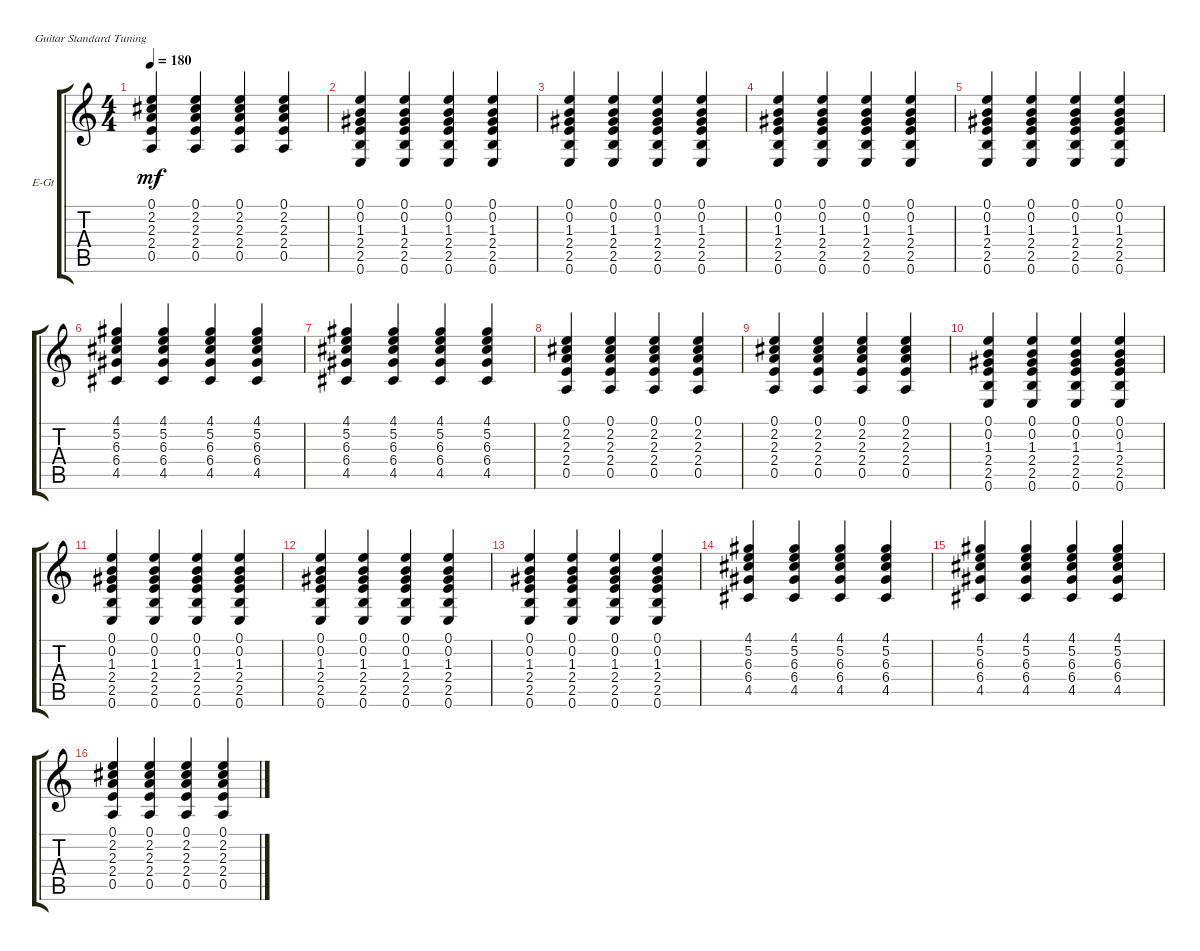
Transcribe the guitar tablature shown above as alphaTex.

\defaultSystemsLayout 4
\bracketExtendMode groupsimilarinstruments
\firstSystemTrackNameOrientation horizontal
\otherSystemsTrackNameOrientation horizontal
\track ("Electric Guitar" "E-Gt") {instrument overdrivenguitar}
\staff {score tabs}
\tuning (E4 B3 G3 D3 A2 E2)
\ts (4 4)
\tempo 180
\clef g2
\ks c
(2.2 2.3 2.4 0.5 0.1).4{dy mf} (2.2 2.3 2.4 0.5 0.1).4 (2.2 2.3 2.4 0.5 0.1).4 (2.2 2.3 2.4 0.5 0.1).4 |
(2.5 2.4 1.3 0.6 0.2 0.1).4 (2.5 2.4 1.3 0.6 0.2 0.1).4 (2.5 2.4 1.3 0.6 0.2 0.1).4 (2.5 2.4 1.3 0.6 0.2 0.1).4 |
(2.5 2.4 1.3 0.6 0.2 0.1).4 (2.5 2.4 1.3 0.6 0.2 0.1).4 (2.5 2.4 1.3 0.6 0.2 0.1).4 (2.5 2.4 1.3 0.6 0.2 0.1).4 |
(2.5 2.4 1.3 0.2 0.1 0.6).4 (2.5 2.4 1.3 0.2 0.1 0.6).4 (2.5 2.4 1.3 0.6 0.2 0.1).4 (2.5 2.4 1.3 0.1 0.2 0.6).4 |
(2.5 2.4 1.3 0.2 0.1 0.6).4 (2.5 2.4 1.3 0.2 0.1 0.6).4 (2.5 2.4 1.3 0.6 0.2 0.1).4 (2.5 2.4 1.3 0.1 0.2 0.6).4 |
(4.1 5.2 6.3 6.4 4.5).4 (4.1 5.2 6.3 6.4 4.5).4 (4.1 5.2 6.3 6.4 4.5).4 (4.1 5.2 6.3 6.4 4.5).4 |
(4.1 5.2 6.3 6.4 4.5).4 (4.1 5.2 6.3 6.4 4.5).4 (4.1 5.2 6.3 6.4 4.5).4 (4.1 5.2 6.3 6.4 4.5).4 |
(2.2 2.3 2.4 0.5 0.1).4 (2.2 2.3 2.4 0.5 0.1).4 (2.2 2.3 2.4 0.5 0.1).4 (2.2 2.3 2.4 0.5 0.1).4 |
(2.2 2.3 2.4 0.5 0.1).4 (2.2 2.3 2.4 0.5 0.1).4 (2.2 2.3 2.4 0.5 0.1).4 (2.2 2.3 2.4 0.5 0.1).4 |
(2.5 2.4 1.3 0.6 0.2 0.1).4 (2.5 2.4 1.3 0.6 0.2 0.1).4 (2.5 2.4 1.3 0.6 0.2 0.1).4 (2.5 2.4 1.3 0.6 0.2 0.1).4 |
(2.5 2.4 1.3 0.6 0.2 0.1).4 (2.5 2.4 1.3 0.6 0.2 0.1).4 (2.5 2.4 1.3 0.6 0.2 0.1).4 (2.5 2.4 1.3 0.6 0.2 0.1).4 |
(2.5 2.4 1.3 0.6 0.2 0.1).4 (2.5 2.4 1.3 0.6 0.2 0.1).4 (2.5 2.4 1.3 0.6 0.2 0.1).4 (2.5 2.4 1.3 0.6 0.2 0.1).4 |
(2.5 2.4 1.3 0.2 0.1 0.6).4 (2.5 2.4 1.3 0.2 0.1 0.6).4 (2.5 2.4 1.3 0.6 0.2 0.1).4 (2.5 2.4 1.3 0.1 0.2 0.6).4 |
(4.1 5.2 6.3 6.4 4.5).4 (4.1 5.2 6.3 6.4 4.5).4 (4.1 5.2 6.3 6.4 4.5).4 (4.1 5.2 6.3 6.4 4.5).4 |
(4.1 5.2 6.3 6.4 4.5).4 (4.1 5.2 6.3 6.4 4.5).4 (4.1 5.2 6.3 6.4 4.5).4 (4.1 5.2 6.3 6.4 4.5).4 |
(2.2 2.3 2.4 0.5 0.1).4 (2.2 2.3 2.4 0.5 0.1).4 (2.2 2.3 2.4 0.5 0.1).4 (2.2 2.3 2.4 0.5 0.1).4
